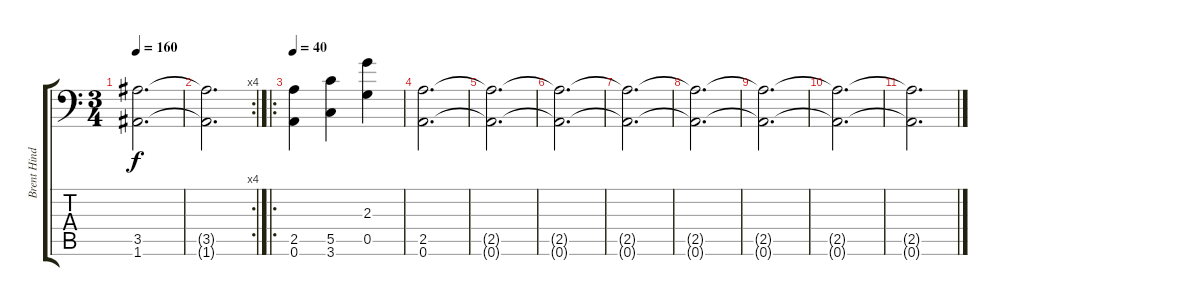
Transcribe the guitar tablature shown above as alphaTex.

\track ("Brent Hinds" "Brent Hind") {instrument distortionguitar}
\staff {score tabs}
\tuning (D4 A3 F3 C3 G2 A1) {hide}
\ts (3 4)
\tempo 160
\clef f4
\ks c
(3.5 1.6).2{d dy f} |
\rc 4
(3.5{t} 1.6{t}).2{d} |
\ro
\tempo 40
(2.5 0.6).4 (5.5 3.6).4 (2.3 0.5).4 |
(2.5 0.6).2{d} |
(2.5{t} 0.6{t}).2{d} |
(2.5{t} 0.6{t}).2{d} |
(2.5{t} 0.6{t}).2{d} |
(2.5{t} 0.6{t}).2{d} |
(2.5{t} 0.6{t}).2{d} |
(2.5{t} 0.6{t}).2{d} |
(2.5{t} 0.6{t}).2{d}
